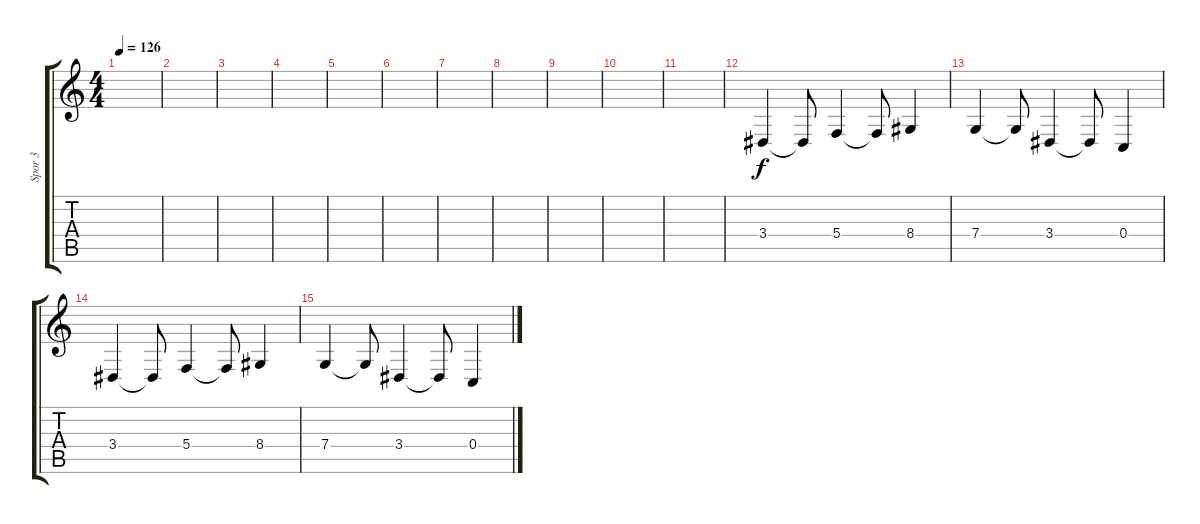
\track ("Spor 3" "Spor 3") {instrument synthstrings1}
\staff {score tabs}
\tuning (D4 A3 F3 C3 G2 C2) {hide}
\ts (4 4)
\tempo 126
\clef g2
\ks c
|
|
|
|
|
|
|
|
|
|
|
3.4.4 3.4{t}.8 5.4.4 5.4{t}.8 8.4.4 |
7.4.4 7.4{t}.8 3.4.4 3.4{t}.8 0.4.4 |
3.4.4 3.4{t}.8 5.4.4 5.4{t}.8 8.4.4 |
7.4.4 7.4{t}.8 3.4.4 3.4{t}.8 0.4.4
